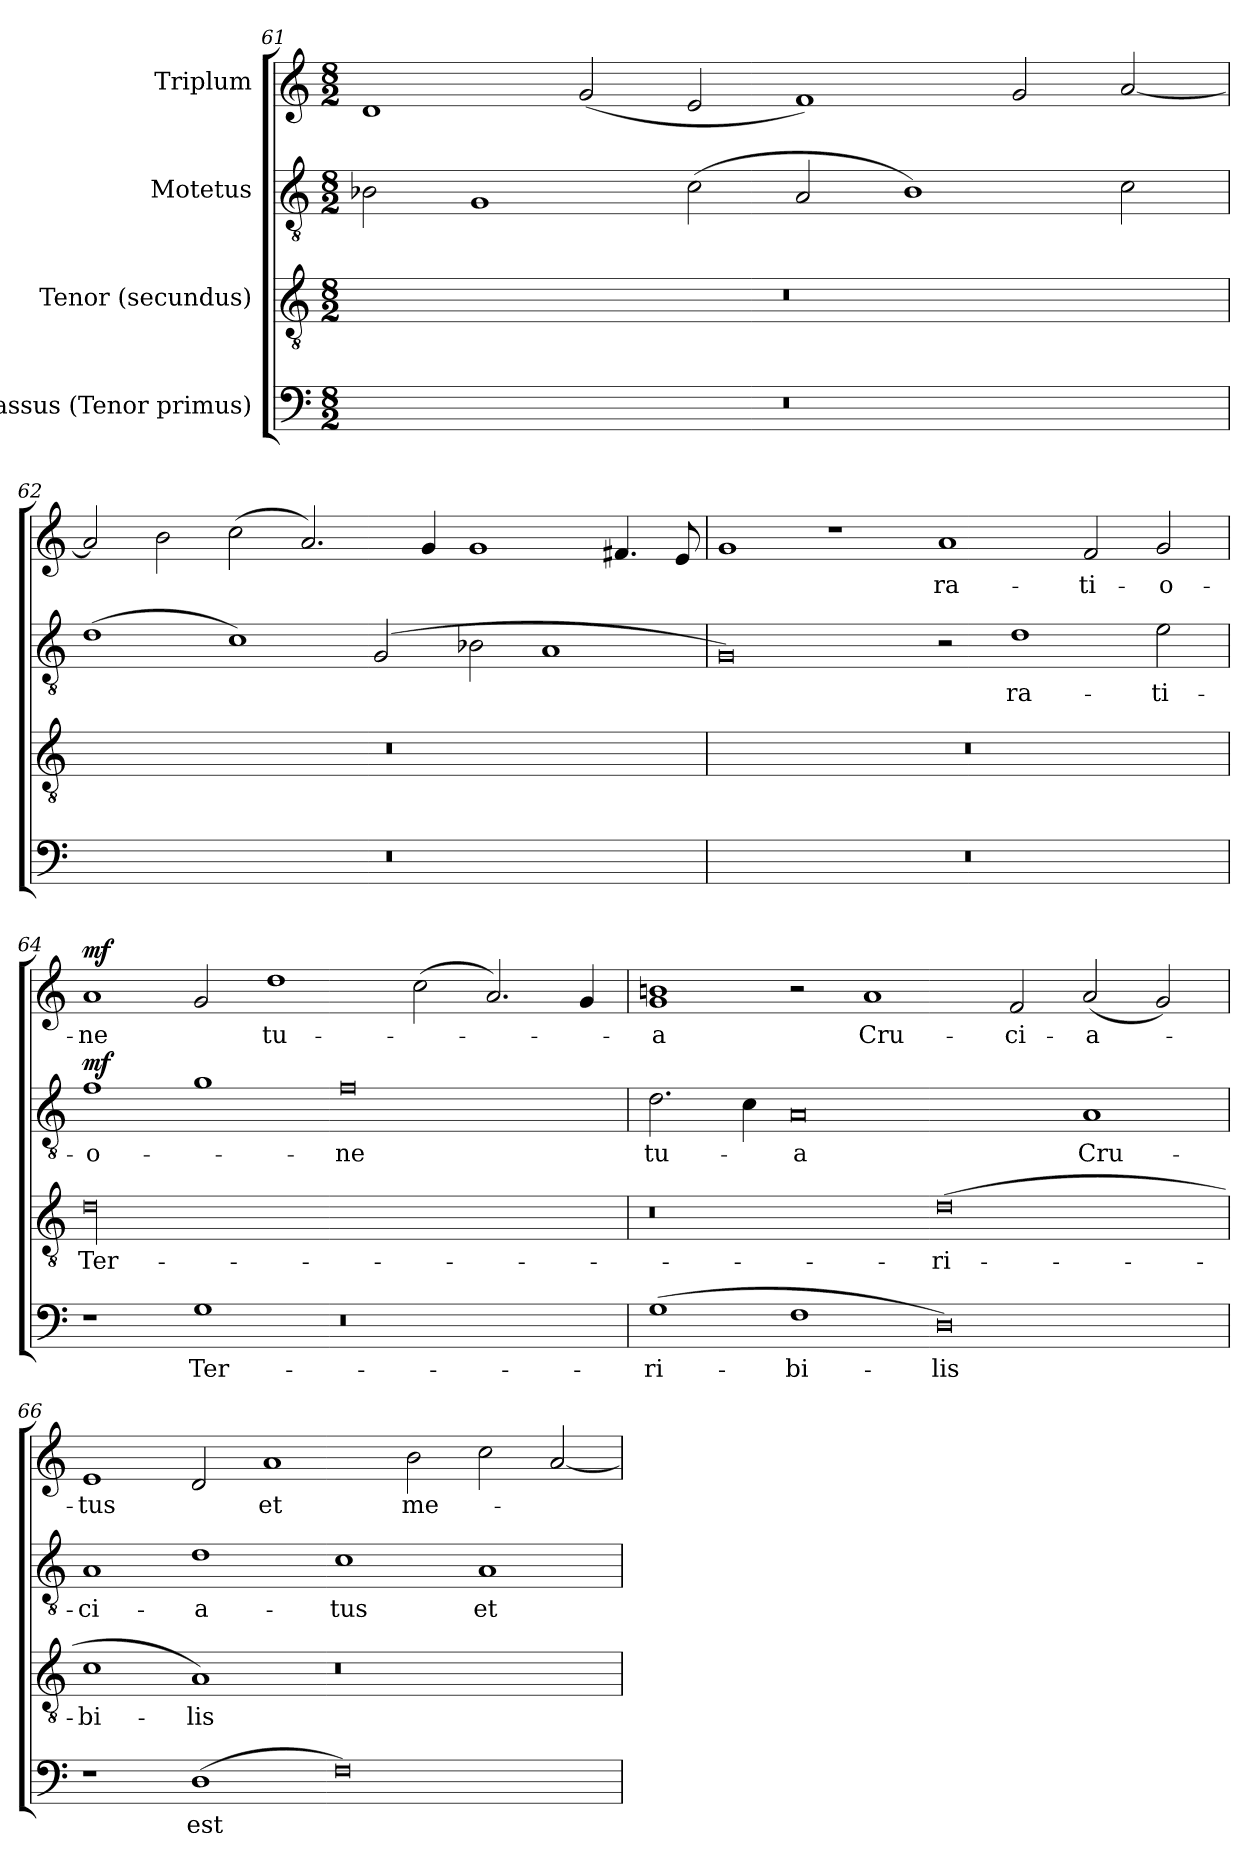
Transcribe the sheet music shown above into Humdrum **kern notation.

**kern	**text	**kern	**text	**kern	**text	**dynam	**kern	**text	**dynam
*part4	*part4	*part3	*part3	*part2	*part2	*part2	*part1	*part1	*part1
*staff4	*staff4	*staff3	*staff3	*staff2	*staff2	*staff2	*staff1	*staff1	*staff1
*I"Bassus (Tenor primus)	*	*I"Tenor (secundus)	*	*I"Motetus	*	*	*I"Triplum	*	*
*clefF4	*	*clefGv2	*	*clefGv2	*	*	*clefG2	*	*
*k[]	*	*k[]	*	*k[]	*	*	*k[]	*	*
*M8/2	*	*M8/2	*	*M8/2	*	*	*M8/2	*	*
=61	=61	=61	=61	=61	=61	=61	=61	=61	=61
00r	.	00r	.	2B-X\	.	.	1d	.	.
.	.	.	.	1G	.	.	.	.	.
.	.	.	.	.	.	.	(2g/	.	.
.	.	.	.	(2c\	.	.	2e/	.	.
.	.	.	.	2A/	.	.	1f)	.	.
.	.	.	.	1B-)	.	.	.	.	.
.	.	.	.	.	.	.	2g/	.	.
.	.	.	.	2c\	.	.	[2a/	.	.
!!LO:LB:g=z
=62	=62	=62	=62	=62	=62	=62	=62	=62	=62
00r	.	00r	.	(1d	.	.	2a/]	.	.
.	.	.	.	.	.	.	2b\	.	.
.	.	.	.	1c)	.	.	(2cc\	.	.
.	.	.	.	.	.	.	2.a/)	.	.
.	.	.	.	(2G/	.	.	.	.	.
.	.	.	.	.	.	.	4g/	.	.
.	.	.	.	2B-X\	.	.	1g	.	.
.	.	.	.	1A	.	.	.	.	.
.	.	.	.	.	.	.	4.f#X/	.	.
.	.	.	.	.	.	.	8e/	.	.
=63	=63	=63	=63	=63	=63	=63	=63	=63	=63
00r	.	00r	.	0G)	.	.	1g	.	.
.	.	.	.	.	.	.	1r	.	.
!	!	!	!	!	!	!	!	!LO:LY:b	!
.	.	.	.	2r	.	.	1a	-ra-	.
!	!	!	!	!	!LO:LY:b	!	!	!	!
.	.	.	.	1d	ra-	.	.	.	.
!	!	!	!	!	!	!	!	!LO:LY:b	!
.	.	.	.	.	.	.	2f/	-ti-	.
!	!	!	!	!	!LO:LY:b	!	!	!LO:LY:b	!
.	.	.	.	2e\	-ti-	.	2g/	-o-	.
=64	=64	=64	=64	=64	=64	=64	=64	=64	=64
!	!	!	!LO:LY:b	!	!LO:LY:b	!LO:DY:b	!	!LO:LY:b	!LO:DY:b
1r	.	00d\	Ter-	1f	-o-	mf	1a	-ne	mf
!	!LO:LY:b	!	!	!	!	!	!	!	!
1G	Ter-	.	.	1g	.	.	2g/	.	.
!	!	!	!	!	!	!	!	!LO:LY:b	!
.	.	.	.	.	.	.	1dd	tu-	.
!	!	!	!	!	!LO:LY:b	!	!	!	!
0r	.	.	.	0f	-ne	.	.	.	.
.	.	.	.	.	.	.	(2cc\	.	.
.	.	.	.	.	.	.	2.a/)	.	.
.	.	.	.	.	.	.	4g/	.	.
=65	=65	=65	=65	=65	=65	=65	=65	=65	=65
!	!LO:LY:b	!	!	!	!LO:LY:b	!	!	!LO:LY:b	!
(1G	-ri-	0r	.	2.d\	tu-	.	1g 1bn	-a	.
.	.	.	.	4c\	.	.	.	.	.
!	!LO:LY:b	!	!	!	!LO:LY:b	!	!	!	!
1F	-bi-	.	.	0A	-a	.	2r	.	.
!	!	!	!	!	!	!	!	!LO:LY:b	!
.	.	.	.	.	.	.	1a	Cru-	.
!	!LO:LY:b	!	!LO:LY:b	!	!	!	!	!	!
0D)	-lis	(0d	-ri-	.	.	.	.	.	.
!	!	!	!	!	!	!	!	!LO:LY:b	!
.	.	.	.	.	.	.	2f/	-ci-	.
!	!	!	!	!	!LO:LY:b	!	!	!LO:LY:b	!
.	.	.	.	1A	Cru-	.	(2a/	-a-	.
.	.	.	.	.	.	.	2g/)	.	.
=66	=66	=66	=66	=66	=66	=66	=66	=66	=66
!	!	!	!LO:LY:b	!	!LO:LY:b	!	!	!LO:LY:b	!
1r	.	1c	-bi-	1A	-ci-	.	1e	-tus	.
!	!LO:LY:b	!	!LO:LY:b	!	!LO:LY:b	!	!	!	!
(1D	est	1A)	-lis	1d	-a-	.	2d/	.	.
!	!	!	!	!	!	!	!	!LO:LY:b	!
.	.	.	.	.	.	.	1a	et	.
!	!	!	!	!	!LO:LY:b	!	!	!	!
0F)	.	0r	.	1c	-tus	.	.	.	.
!	!	!	!	!	!	!	!	!LO:LY:b	!
.	.	.	.	.	.	.	2b\	me-	.
!	!	!	!	!	!LO:LY:b	!	!	!	!
.	.	.	.	1A	et	.	2cc\	.	.
.	.	.	.	.	.	.	[2a/	.	.
=	=	=	=	=	=	=	=	=	=
*-	*-	*-	*-	*-	*-	*-	*-	*-	*-
